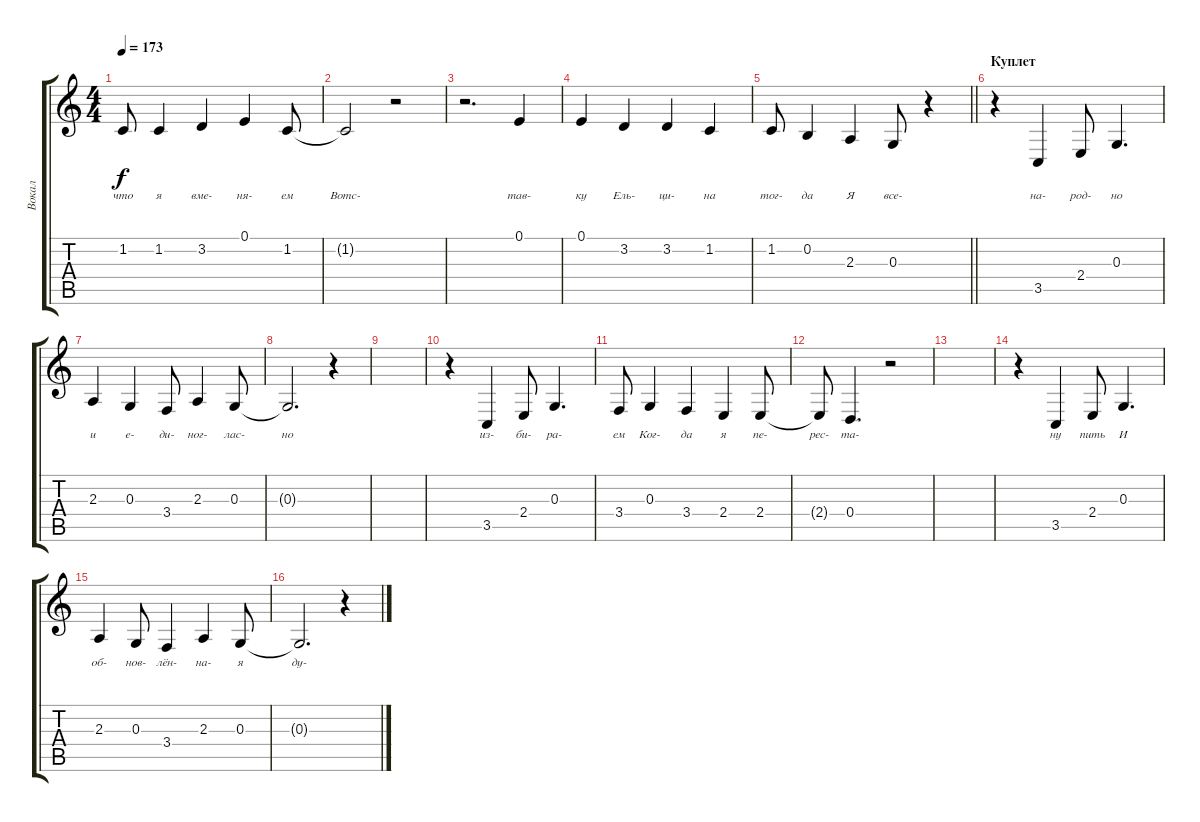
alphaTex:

\track ("Вокал" "Вокал") {instrument lead8bassandlead}
\staff {score tabs}
\tuning (E4 B3 G3 D3 A2 E2) {hide}
\ts (4 4)
\tempo 173
\clef g2
\ks c
1.2{t}.8{lyrics (0 "что") lyrics (1 "") lyrics (2 "") lyrics (3 "") lyrics (4 "") dy f} 1.2.4{lyrics (0 "я") lyrics (1 "") lyrics (2 "") lyrics (3 "") lyrics (4 "")} 3.2.4{lyrics (0 "вме-") lyrics (1 "") lyrics (2 "") lyrics (3 "") lyrics (4 "")} 0.1.4{lyrics (0 "ня-") lyrics (1 "") lyrics (2 "") lyrics (3 "") lyrics (4 "")} 1.2.8{lyrics (0 "ем") lyrics (1 "") lyrics (2 "") lyrics (3 "") lyrics (4 "")} |
1.2{t}.2{lyrics (0 "Вотс-") lyrics (1 "") lyrics (2 "") lyrics (3 "") lyrics (4 "")} r.2 |
r.2{d} 0.1.4{lyrics (0 "тав-") lyrics (1 "") lyrics (2 "") lyrics (3 "") lyrics (4 "")} |
0.1.4{lyrics (0 "ку") lyrics (1 "") lyrics (2 "") lyrics (3 "") lyrics (4 "")} 3.2.4{lyrics (0 "Ель-") lyrics (1 "") lyrics (2 "") lyrics (3 "") lyrics (4 "")} 3.2.4{lyrics (0 "ци-") lyrics (1 "") lyrics (2 "") lyrics (3 "") lyrics (4 "")} 1.2.4{lyrics (0 "на") lyrics (1 "") lyrics (2 "") lyrics (3 "") lyrics (4 "")} |
\barLineRight lightlight
1.2.8{lyrics (0 "тог-") lyrics (1 "") lyrics (2 "") lyrics (3 "") lyrics (4 "")} 0.2.4{lyrics (0 "да") lyrics (1 "") lyrics (2 "") lyrics (3 "") lyrics (4 "")} 2.3.4{lyrics (0 "Я") lyrics (1 "") lyrics (2 "") lyrics (3 "") lyrics (4 "")} 0.3.8{lyrics (0 "все-") lyrics (1 "") lyrics (2 "") lyrics (3 "") lyrics (4 "")} r.4 |
\section ("" "Куплет")
r.4 3.5.4{lyrics (0 "на-") lyrics (1 "") lyrics (2 "") lyrics (3 "") lyrics (4 "")} 2.4.8{lyrics (0 "род-") lyrics (1 "") lyrics (2 "") lyrics (3 "") lyrics (4 "")} 0.3.4{d lyrics (0 "но") lyrics (1 "") lyrics (2 "") lyrics (3 "") lyrics (4 "")} |
2.3.4{lyrics (0 "и") lyrics (1 "") lyrics (2 "") lyrics (3 "") lyrics (4 "")} 0.3.4{lyrics (0 "е-") lyrics (1 "") lyrics (2 "") lyrics (3 "") lyrics (4 "")} 3.4.8{lyrics (0 "ди-") lyrics (1 "") lyrics (2 "") lyrics (3 "") lyrics (4 "")} 2.3.4{lyrics (0 "ног-") lyrics (1 "") lyrics (2 "") lyrics (3 "") lyrics (4 "")} 0.3.8{lyrics (0 "лас-") lyrics (1 "") lyrics (2 "") lyrics (3 "") lyrics (4 "")} |
0.3{t}.2{d lyrics (0 "но") lyrics (1 "") lyrics (2 "") lyrics (3 "") lyrics (4 "")} r.4 |
|
r.4 3.5.4{lyrics (0 "из-") lyrics (1 "") lyrics (2 "") lyrics (3 "") lyrics (4 "")} 2.4.8{lyrics (0 "би-") lyrics (1 "") lyrics (2 "") lyrics (3 "") lyrics (4 "")} 0.3.4{d lyrics (0 "ра-") lyrics (1 "") lyrics (2 "") lyrics (3 "") lyrics (4 "")} |
3.4.8{lyrics (0 "ем") lyrics (1 "") lyrics (2 "") lyrics (3 "") lyrics (4 "")} 0.3.4{lyrics (0 "Ког-") lyrics (1 "") lyrics (2 "") lyrics (3 "") lyrics (4 "")} 3.4.4{lyrics (0 "да") lyrics (1 "") lyrics (2 "") lyrics (3 "") lyrics (4 "")} 2.4.4{lyrics (0 "я") lyrics (1 "") lyrics (2 "") lyrics (3 "") lyrics (4 "")} 2.4.8{lyrics (0 "пе-") lyrics (1 "") lyrics (2 "") lyrics (3 "") lyrics (4 "")} |
2.4{t}.8{lyrics (0 "рес-") lyrics (1 "") lyrics (2 "") lyrics (3 "") lyrics (4 "")} 0.4.4{d lyrics (0 "та-") lyrics (1 "") lyrics (2 "") lyrics (3 "") lyrics (4 "")} r.2 |
|
r.4 3.5.4{lyrics (0 "ну") lyrics (1 "") lyrics (2 "") lyrics (3 "") lyrics (4 "")} 2.4.8{lyrics (0 "пить") lyrics (1 "") lyrics (2 "") lyrics (3 "") lyrics (4 "")} 0.3.4{d lyrics (0 "И") lyrics (1 "") lyrics (2 "") lyrics (3 "") lyrics (4 "")} |
2.3.4{lyrics (0 "об-") lyrics (1 "") lyrics (2 "") lyrics (3 "") lyrics (4 "")} 0.3.8{lyrics (0 "нов-") lyrics (1 "") lyrics (2 "") lyrics (3 "") lyrics (4 "")} 3.4.4{lyrics (0 "лён-") lyrics (1 "") lyrics (2 "") lyrics (3 "") lyrics (4 "")} 2.3.4{lyrics (0 "на-") lyrics (1 "") lyrics (2 "") lyrics (3 "") lyrics (4 "")} 0.3.8{lyrics (0 "я") lyrics (1 "") lyrics (2 "") lyrics (3 "") lyrics (4 "")} |
0.3{t}.2{d lyrics (0 "ду-") lyrics (1 "") lyrics (2 "") lyrics (3 "") lyrics (4 "")} r.4
